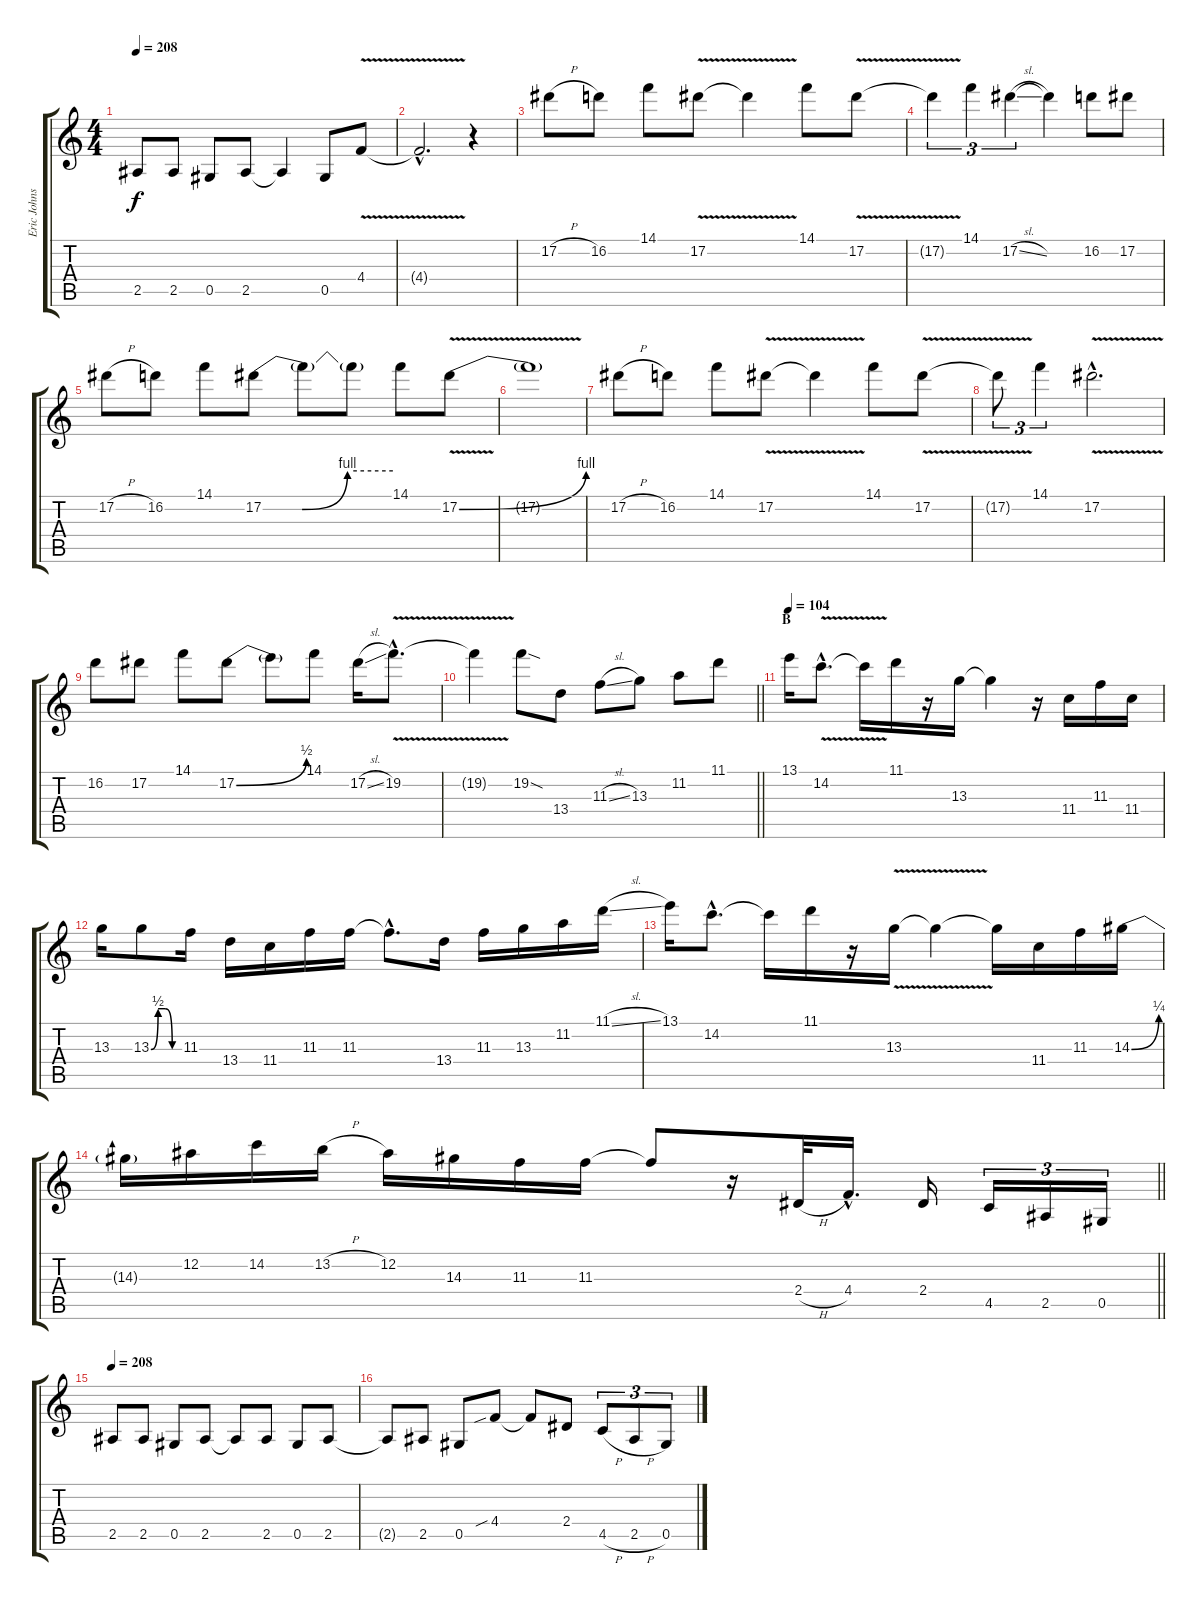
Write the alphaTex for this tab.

\track ("Eric Johnson" "Eric Johns") {instrument electricguitarjazz}
\staff {score tabs}
\tuning (Eb4 Bb3 Gb3 Db3 Ab2 Eb2) {hide}
\ts (4 4)
\tempo 208
\clef g2
\ks c
2.5.8{dy f} 2.5.8 0.5.8 2.5.8 2.5{t}.4 0.5.8 4.4{v}.8 |
4.4{hac t}.2{d} r.4 |
17.2{h}.8 16.2.8 14.1.8 17.2{v}.8 17.2{t}.4 14.1.8 17.2{v}.8 |
17.2{t}.4{tu (3 2)} 14.1.4{tu (3 2)} 17.2{sl}.4{tu (3 2)} 17.2{t}.4 16.2.8 17.2.8 |
17.2{h}.8 16.2.8 14.1.8 17.2{be (custom 0 0 18 0 39 4 60 4)}.8 17.2{t}.8 17.2{t}.8 14.1.8 17.2{be (bend 0 0 60 4) v}.8 |
17.2{t}.1 |
17.2{h}.8 16.2.8 14.1.8 17.2{v}.8 17.2{t}.4 14.1.8 17.2{v}.8 |
17.2{t}.8{tu (3 2)} 14.1.4{tu (3 2)} 17.2{v hac}.2{d} |
16.2.8 17.2.8 14.1.8 17.2{be (bend 0 0 60 2)}.8 17.2{t}.8 14.1.8 17.2{sl}.16 19.2{v hac}.8{d} |
\barLineRight lightlight
19.2{t}.4 19.2{sod}.8 13.4.8 11.3{sl}.8 13.3.8 11.2.8 11.1.8 |
\section ("" "B")
\tempo 104
13.1.16 14.2{v hac}.8{d} 14.2{t}.16 11.1.16 r.16 13.3.16 13.3{t}.4 r.16 11.4.16 11.3.16 11.4.16 |
13.3.16 13.3{be (custom 0 0 15 2 30 2 45 0 60 0)}.8 11.3.16 13.4.16 11.4.16 11.3.16 11.3.16 11.3{hac t}.8{d} 13.4.16 11.3.16 13.3.16 11.2.16 11.1{sl}.16 |
13.1.16 14.2{hac}.8{d} 14.2{t}.16 11.1.16 r.16 13.3{v}.16 13.3{t}.4 13.3{t}.16 11.4.16 11.3.16 14.3{be (bend 0 0 60 1)}.16 |
\barLineRight lightlight
14.3{t}.16 12.2.16 14.2.16 13.2{h}.16 12.2.16 14.3.16 11.3.16 11.3.16 11.3{t}.8 r.16 2.4{h}.32 4.4{hac}.16{d} 2.4.16 4.5.16{tu (3 2)} 2.5.16{tu (3 2)} 0.5.16{tu (3 2)} |
\tempo 208
2.5.8 2.5.8 0.5.8 2.5.8 2.5{t}.8 2.5.8 0.5.8 2.5.8 |
2.5{t}.8 2.5.8 0.5.8 4.4{sib}.8 4.4{t}.8 2.4.8 4.5{h}.8{tu (3 2)} 2.5{h}.8{tu (3 2)} 0.5.8{tu (3 2)}
